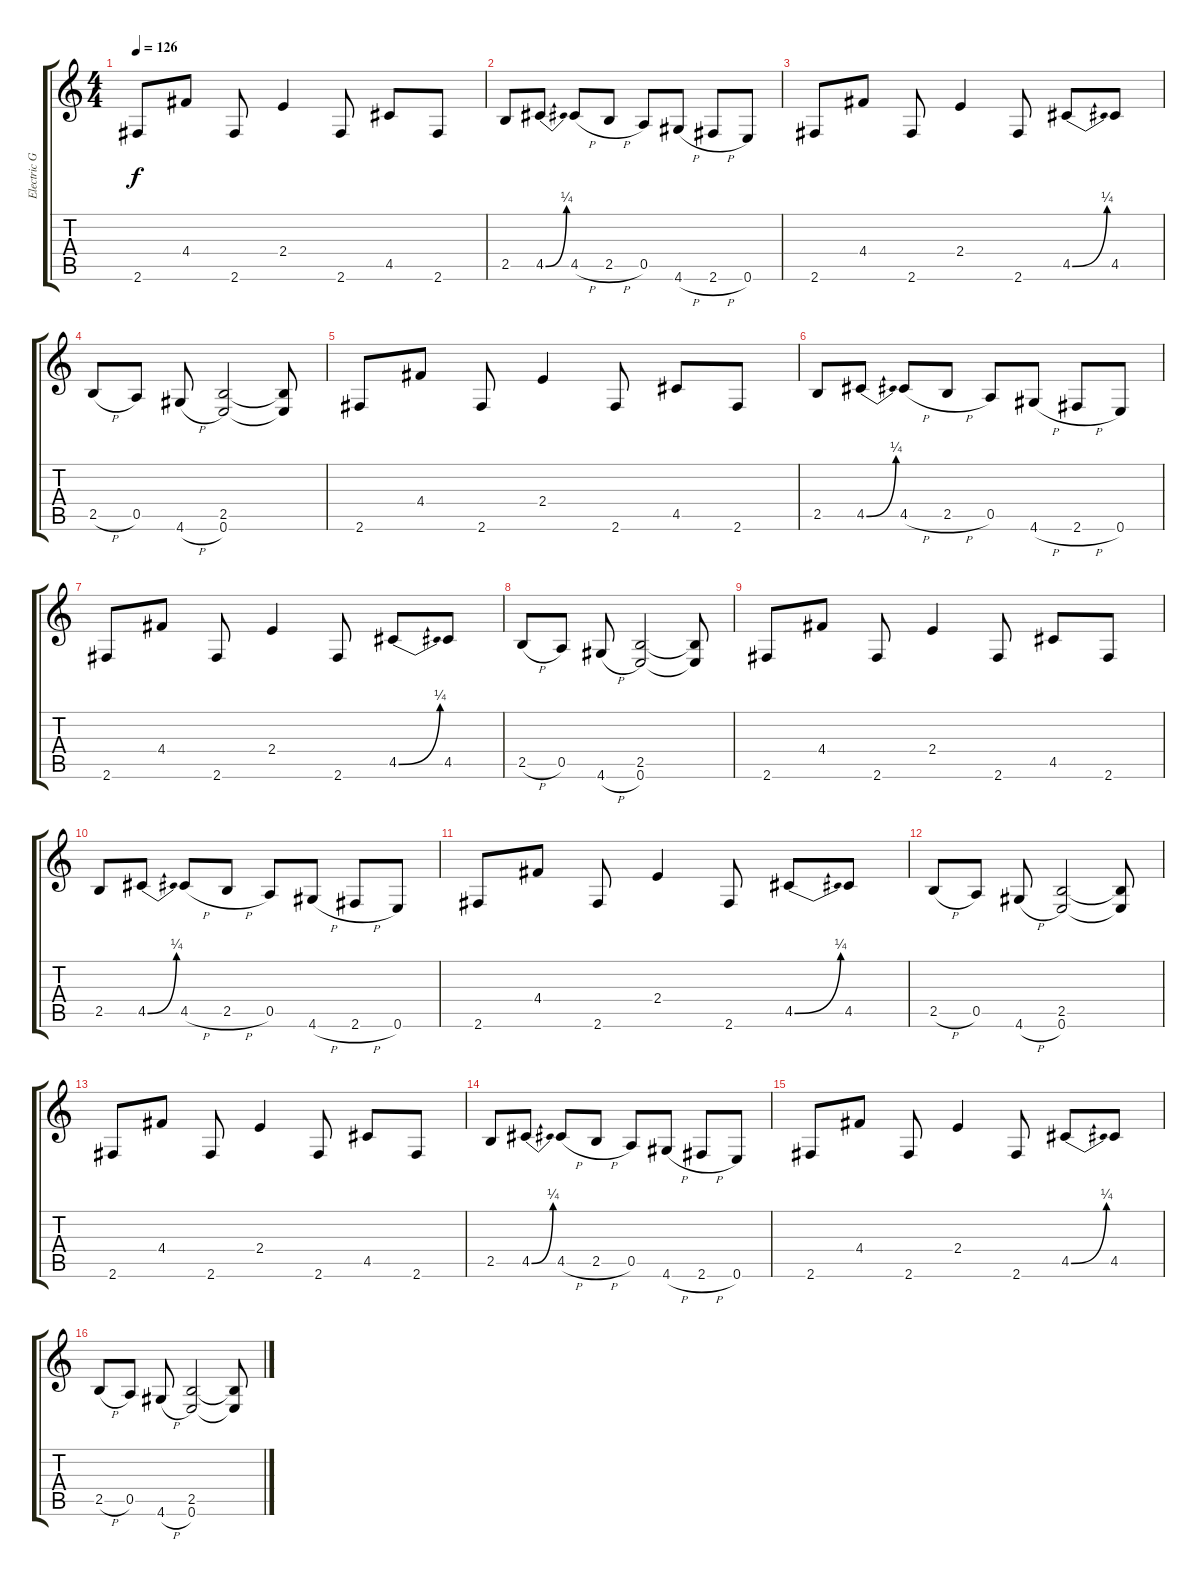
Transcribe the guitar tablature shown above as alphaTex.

\track ("Electric Guitar" "Electric G") {instrument overdrivenguitar}
\staff {score tabs}
\tuning (E4 B3 G3 D3 A2 E2) {hide}
\ts (4 4)
\tempo 126
\clef g2
\ks c
2.6.8{dy f instrument overdrivenguitar} 4.4.8 2.6.8 2.4.4 2.6.8 4.5.8 2.6.8 |
2.5.8 4.5{be (bend 0 0 60 1)}.8 4.5{h}.8 2.5{h}.8 0.5.8 4.6{h}.8 2.6{h}.8 0.6.8 |
2.6.8 4.4.8 2.6.8 2.4.4 2.6.8 4.5{be (bend 0 0 60 1)}.8 4.5.8 |
2.5{h}.8 0.5.8 4.6{h}.8 (2.5 0.6).2 (2.5{t} 0.6{t}).8 |
2.6.8 4.4.8 2.6.8 2.4.4 2.6.8 4.5.8 2.6.8 |
2.5.8 4.5{be (bend 0 0 60 1)}.8 4.5{h}.8 2.5{h}.8 0.5.8 4.6{h}.8 2.6{h}.8 0.6.8 |
2.6.8 4.4.8 2.6.8 2.4.4 2.6.8 4.5{be (bend 0 0 60 1)}.8 4.5.8 |
2.5{h}.8 0.5.8 4.6{h}.8 (2.5 0.6).2 (2.5{t} 0.6{t}).8 |
2.6.8 4.4.8 2.6.8 2.4.4 2.6.8 4.5.8 2.6.8 |
2.5.8 4.5{be (bend 0 0 60 1)}.8 4.5{h}.8 2.5{h}.8 0.5.8 4.6{h}.8 2.6{h}.8 0.6.8 |
2.6.8 4.4.8 2.6.8 2.4.4 2.6.8 4.5{be (bend 0 0 60 1)}.8 4.5.8 |
2.5{h}.8 0.5.8 4.6{h}.8 (2.5 0.6).2 (2.5{t} 0.6{t}).8 |
2.6.8 4.4.8 2.6.8 2.4.4 2.6.8 4.5.8 2.6.8 |
2.5.8 4.5{be (bend 0 0 60 1)}.8 4.5{h}.8 2.5{h}.8 0.5.8 4.6{h}.8 2.6{h}.8 0.6.8 |
2.6.8 4.4.8 2.6.8 2.4.4 2.6.8 4.5{be (bend 0 0 60 1)}.8 4.5.8 |
2.5{h}.8 0.5.8 4.6{h}.8 (2.5 0.6).2 (2.5{t} 0.6{t}).8
